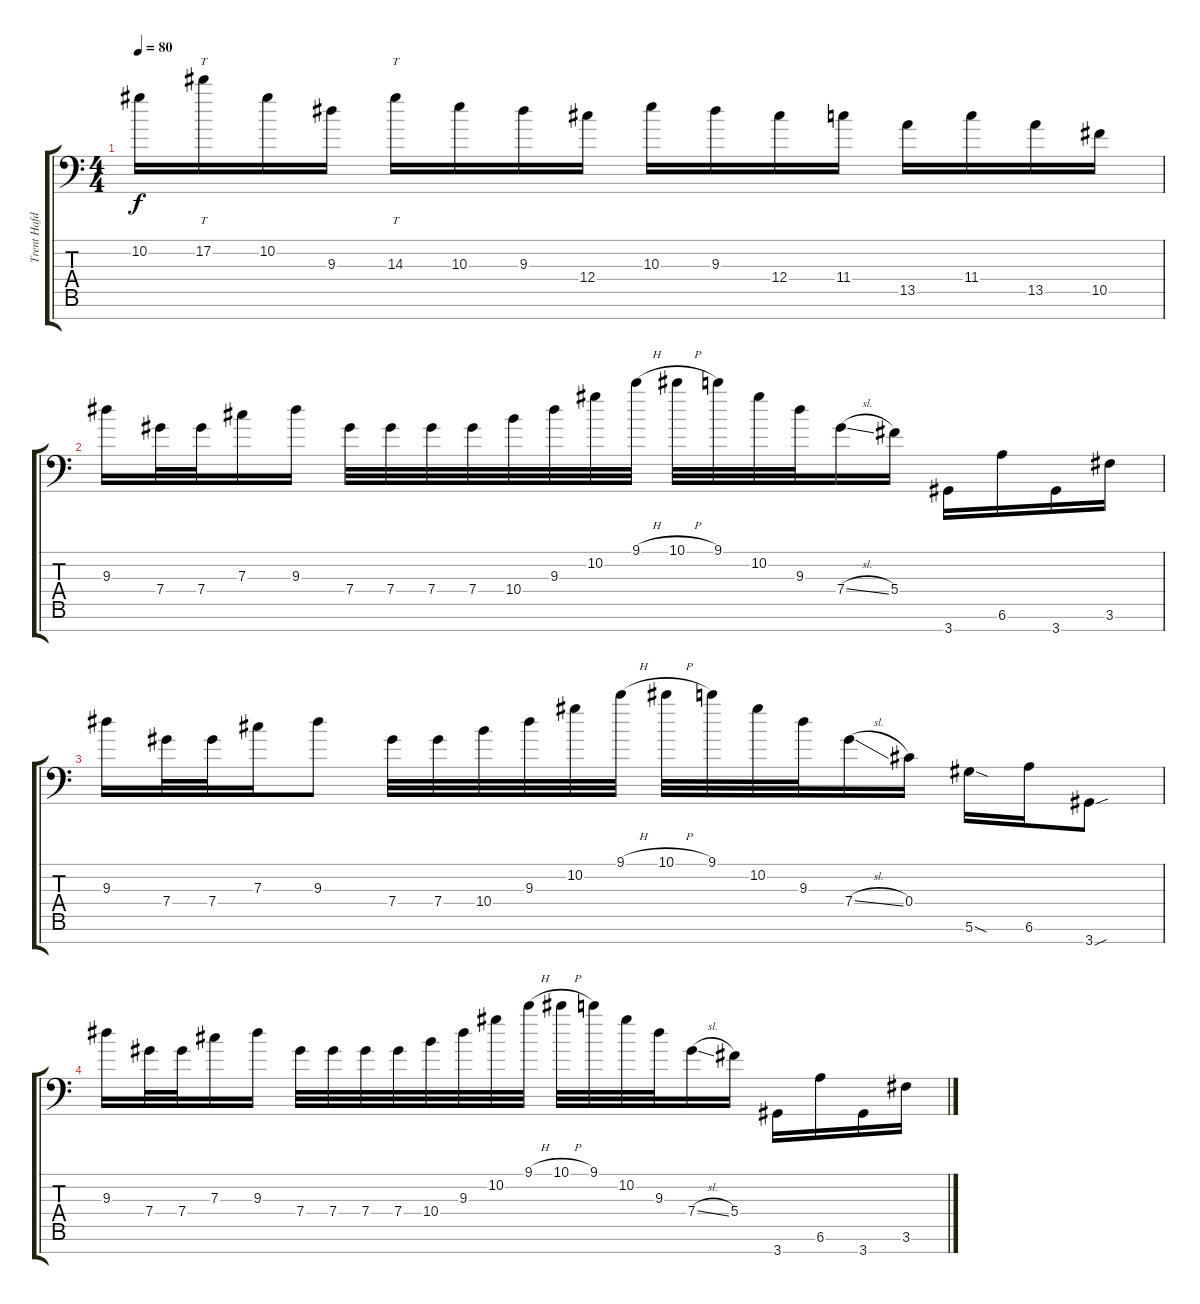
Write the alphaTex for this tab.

\track ("Trent Hafdahl" "Trent Hafd") {instrument distortionguitar}
\staff {score tabs}
\tuning (Eb4 Bb3 Gb3 Db3 Ab2 Eb2 F1) {hide}
\ts (4 4)
\tempo 80
\clef f4
\ks c
10.2.16{dy f} 17.2.16{tt} 10.2.16 9.3.16 14.3.16{tt} 10.3.16 9.3.16 12.4.16 10.3.16 9.3.16 12.4.16 11.4.16 13.5.16 11.4.16 13.5.16 10.5.16 |
9.3.16 7.4.32 7.4.32 7.3.16 9.3.16 7.4.32 7.4.32 7.4.32 7.4.32 10.4.32 9.3.32 10.2.32 9.1{h}.32 10.1{h}.32 9.1.32 10.2.32 9.3.32 7.4{sl}.16 5.4.16 3.7.16 6.6.16 3.7.16 3.6.16 |
9.3.16 7.4.32 7.4.32 7.3.16 9.3.8 7.4.32 7.4.32 10.4.32 9.3.32 10.2.32 9.1{h}.32 10.1{h}.32 9.1.32 10.2.32 9.3.32 7.4{sl}.16 0.4.16 5.6{sod}.16 6.6.16 3.7{sou}.8 |
9.3.16 7.4.32 7.4.32 7.3.16 9.3.16 7.4.32 7.4.32 7.4.32 7.4.32 10.4.32 9.3.32 10.2.32 9.1{h}.32 10.1{h}.32 9.1.32 10.2.32 9.3.32 7.4{sl}.16 5.4.16 3.7.16 6.6.16 3.7.16 3.6.16
